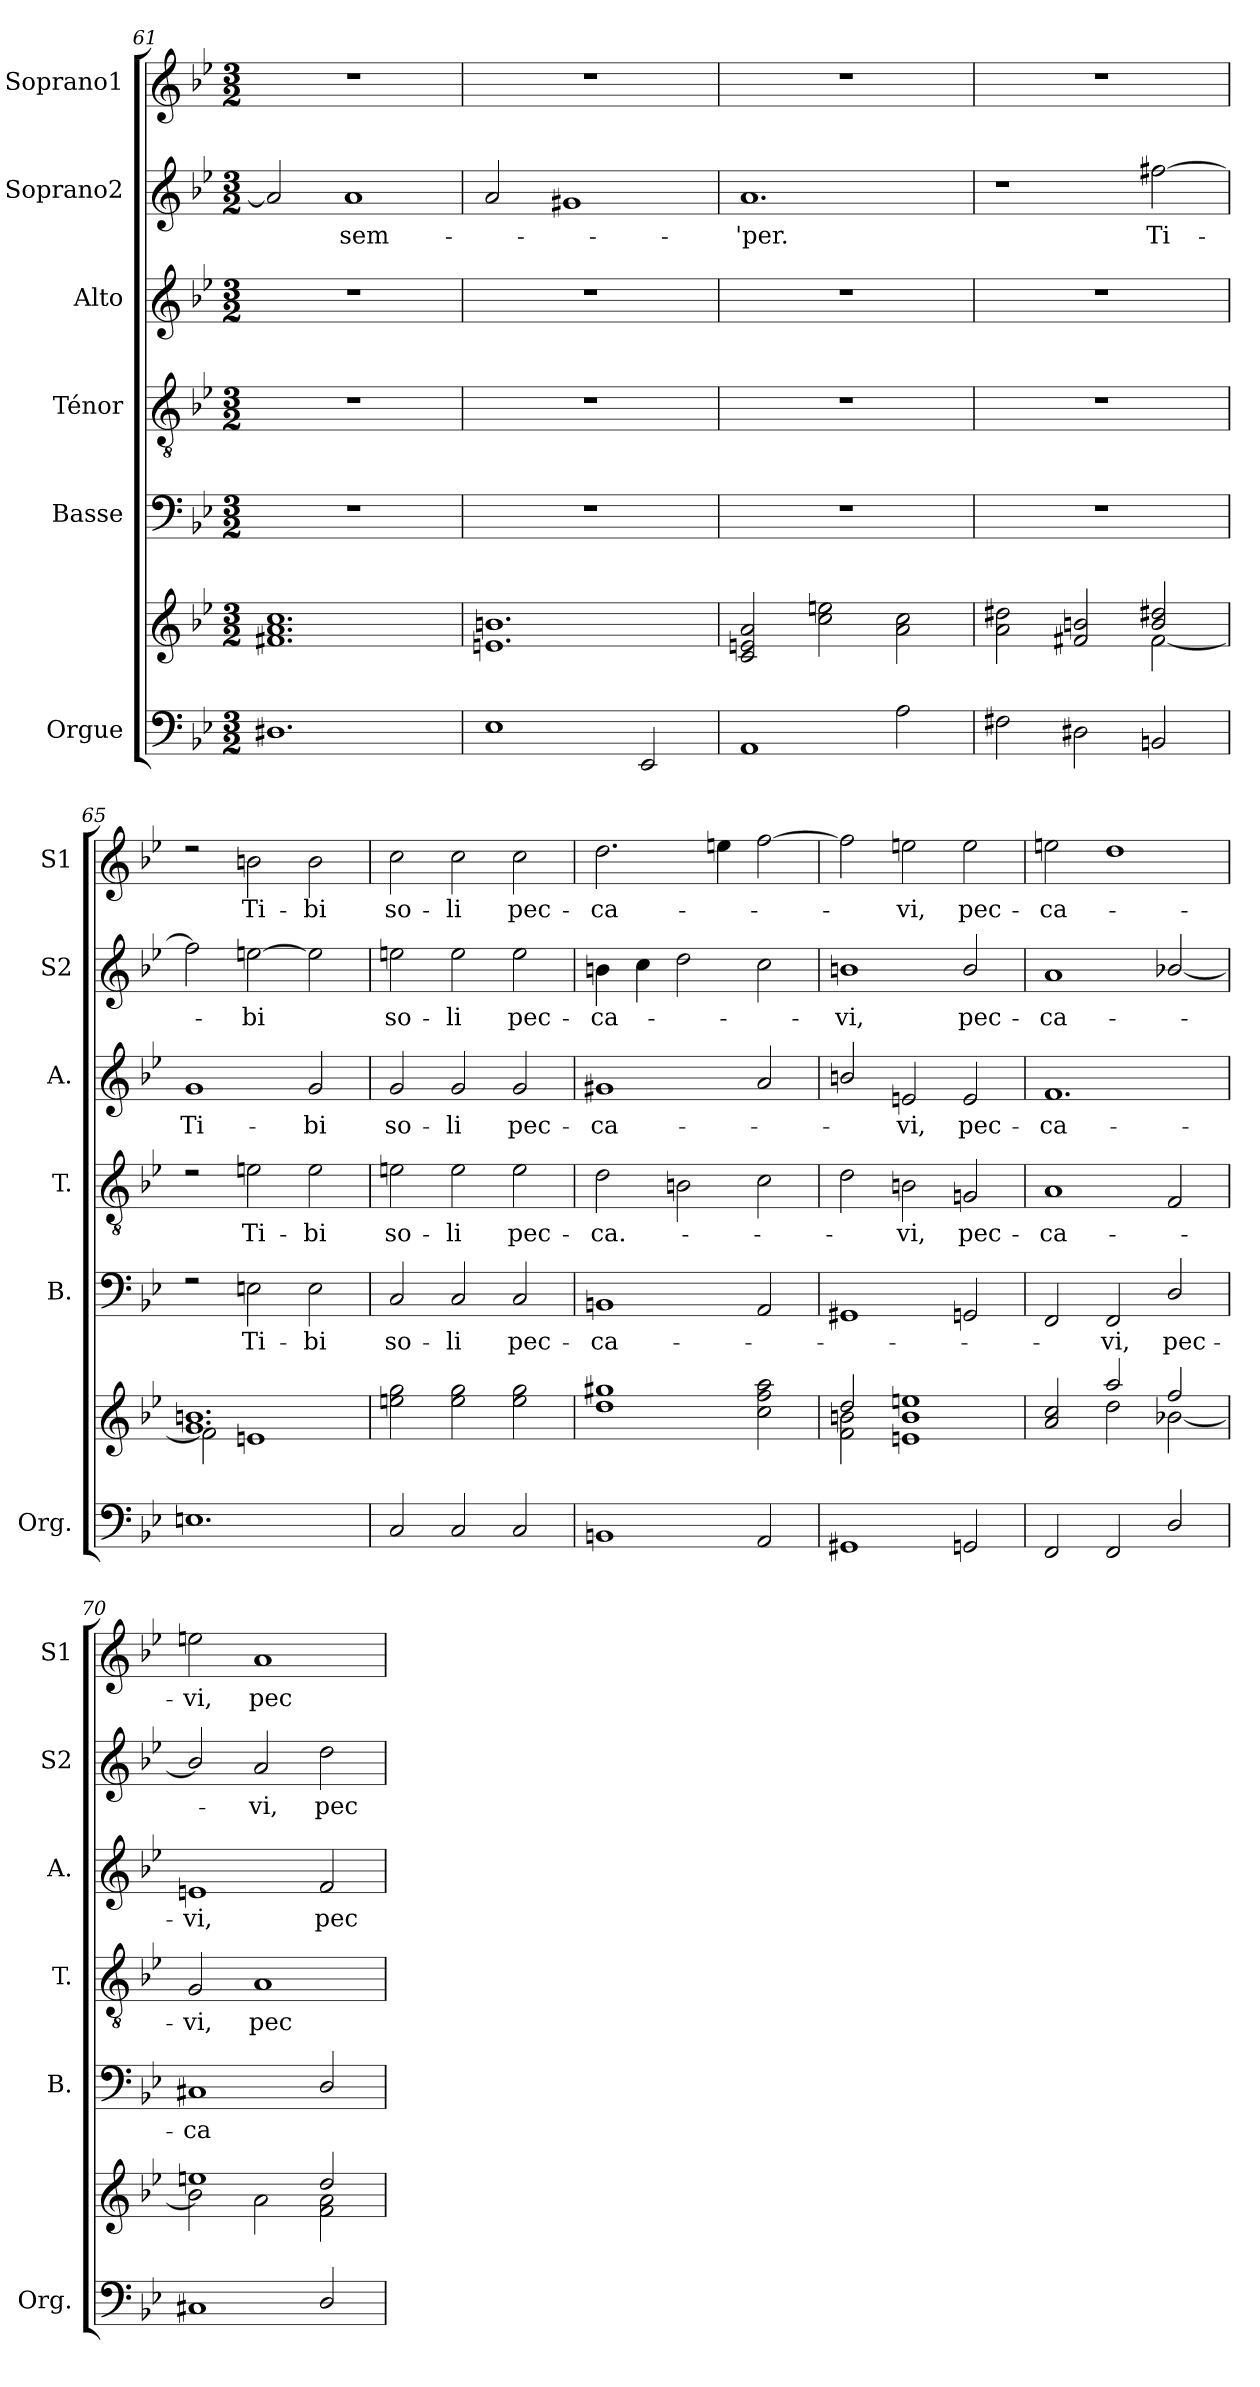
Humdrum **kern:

**kern	**kern	**kern	**text	**kern	**text	**kern	**text	**kern	**text	**kern	**text
*part6	*part6	*part5	*part5	*part4	*part4	*part3	*part3	*part2	*part2	*part1	*part1
*staff7	*staff6	*staff5	*staff5	*staff4	*staff4	*staff3	*staff3	*staff2	*staff2	*staff1	*staff1
*I"Orgue	*	*I"Basse	*	*I"Ténor	*	*I"Alto	*	*I"Soprano2	*	*I"Soprano1	*
*I'Org.	*	*I'B.	*	*I'T.	*	*I'A.	*	*I'S2	*	*I'S1	*
!!LO:PB:g=z
*clefF4	*clefG2	*clefF4	*	*clefGv2	*	*clefG2	*	*clefG2	*	*clefG2	*
*k[b-e-]	*k[b-e-]	*k[b-e-]	*	*k[b-e-]	*	*k[b-e-]	*	*k[b-e-]	*	*k[b-e-]	*
*M3/2	*M3/2	*M3/2	*	*M3/2	*	*M3/2	*	*M3/2	*	*M3/2	*
=61	=61	=61	=61	=61	=61	=61	=61	=61	=61	=61	=61
1.D#X	1.f#X 1.a 1.cc	1.r	.	1.r	.	1.r	.	2a/]	.	1.r	.
!	!	!	!	!	!	!	!	!	!LO:LY:b	!	!
.	.	.	.	.	.	.	.	1a	sem-	.	.
=62	=62	=62	=62	=62	=62	=62	=62	=62	=62	=62	=62
1E-	1.en 1.bn	1.r	.	1.r	.	1.r	.	2a/	.	1.r	.
.	.	.	.	.	.	.	.	1g#X	.	.	.
2EE-/	.	.	.	.	.	.	.	.	.	.	.
=63	=63	=63	=63	=63	=63	=63	=63	=63	=63	=63	=63
!	!	!	!	!	!	!	!	!	!LO:LY:b	!	!
1AA	2c/ 2en/ 2a/	1.r	.	1.r	.	1.r	.	1.a	-'per.	1.r	.
.	2cc\ 2een\	.	.	.	.	.	.	.	.	.	.
2A\	2a\ 2cc\	.	.	.	.	.	.	.	.	.	.
=64	=64	=64	=64	=64	=64	=64	=64	=64	=64	=64	=64
*	*^	*	*	*	*	*	*	*	*	*	*
2F#X\	2a\ 2dd#X\	1ryy	1.r	.	1.r	.	1.r	.	1r	.	1.r	.
2D#X\	2f#X/ 2bn/	.	.	.	.	.	.	.	.	.	.	.
!	!	!	!	!	!	!	!	!	!	!LO:LY:b	!	!
2BBn/	2b/ 2dd#X/	[2f#\	.	.	.	.	.	.	[2ff#X\	Ti-	.	.
=65	=65	=65	=65	=65	=65	=65	=65	=65	=65	=65	=65	=65
!	!	!	!	!	!	!	!	!LO:LY:b	!	!	!	!
1.En	1.g 1.bn	2f#\]	2rF	.	2rd	.	1g	Ti-	2ff#\]	.	2rdd	.
!	!	!	!	!LO:LY:b	!	!LO:LY:b	!	!	!	!LO:LY:b	!	!LO:LY:b
.	.	1en	2En\	-Ti-	2en\	Ti-	.	.	[2een\	-bi	2bn\	Ti-
!	!	!	!	!LO:LY:b	!	!LO:LY:b	!	!LO:LY:b	!	!	!	!LO:LY:b
.	.	.	2E\	-bi	2e\	-bi	2g/	-bi	2ee\]	.	2b\	-bi
*	*v	*v	*	*	*	*	*	*	*	*	*	*
=66	=66	=66	=66	=66	=66	=66	=66	=66	=66	=66	=66
!	!	!	!LO:LY:b	!	!LO:LY:b	!	!LO:LY:b	!	!LO:LY:b	!	!LO:LY:b
2C/	2een\ 2gg\	2C/	so-	2en\	so-	2g/	so-	2een\	so-	2cc\	so--
!	!	!	!LO:LY:b	!	!LO:LY:b	!	!LO:LY:b	!	!LO:LY:b	!	!LO:LY:b
2C/	2ee\ 2gg\	2C/	-li	2e\	-li	2g/	-li	2ee\	-li	2cc\	-li
!	!	!	!LO:LY:b	!	!LO:LY:b	!	!LO:LY:b	!	!LO:LY:b	!	!LO:LY:b
2C/	2ee\ 2gg\	2C/	pec-	2e\	pec-	2g/	pec-	2ee\	pec-	2cc\	pec-
=67	=67	=67	=67	=67	=67	=67	=67	=67	=67	=67	=67
!	!	!	!LO:LY:b	!	!LO:LY:b	!	!LO:LY:b	!	!LO:LY:b	!	!LO:LY:b
1BBn	1dd 1gg#X	1BBn	-ca-	2d\	-ca.-	1g#X	-ca-	4bn\	-ca-	2.dd\	-ca-
.	.	.	.	.	.	.	.	4cc\	.	.	.
.	.	.	.	2Bn\	.	.	.	2dd\	.	.	.
.	.	.	.	.	.	.	.	.	.	4een\	.
2AA/	2cc\ 2ff\ 2aa\	2AA/	.	2c\	.	2a/	.	2cc\	.	[2ff\	.
=68	=68	=68	=68	=68	=68	=68	=68	=68	=68	=68	=68
*	*^	*	*	*	*	*	*	*	*	*	*
!	!	!	!	!	!	!	!	!	!	!LO:LY:b	!	!
1GG#X	2dd/	2f\ 2bn\	1GG#X	.	2d\	.	2bn/	.	1bn	-vi,	2ff\]	.
!	!	!	!	!	!	!LO:LY:b	!	!LO:LY:b	!	!	!	!LO:LY:b
.	1b 1een	1en	.	.	2Bn\	-vi,	2en/	-vi,	.	.	2een\	-vi,
!	!	!	!	!	!	!LO:LY:b	!	!LO:LY:b	!	!LO:LY:b	!	!LO:LY:b
2GGn/	.	.	2GGn/	.	2Gni/	pec-	2e/	pec-	2b/	pec-	2ee\	pec-
!!LO:LB:g=z
=69	=69	=69	=69	=69	=69	=69	=69	=69	=69	=69	=69	=69
!	!	!	!	!	!	!LO:LY:b	!	!LO:LY:b	!	!LO:LY:b	!	!LO:LY:b
2FF/	2a/ 2cc/	2ryy	2FF/	.	1A	-ca-	1.f	-ca-	1a	-ca-	2een\	-ca-
!	!	!	!	!LO:LY:b	!	!	!	!	!	!	!	!
2FF/	2aa/	2dd\	2FF/	-vi,	.	.	.	.	.	.	1dd	.
!	!	!	!	!LO:LY:b	!	!	!	!	!	!	!	!
2D/	2ff/	[2b-X\	2D/	pec-	2F/	.	.	.	[2b-X/	.	.	.
=70	=70	=70	=70	=70	=70	=70	=70	=70	=70	=70	=70	=70
!	!	!	!	!LO:LY:b	!	!LO:LY:b	!	!LO:LY:b	!	!	!	!LO:LY:b
1C#X	1een	2b-\]	1C#X	-ca	2G/	-vi,	1en	-vi,	2b-/]	.	2een\	-vi,
!	!	!	!	!	!	!LO:LY:b	!	!	!	!LO:LY:b	!	!LO:LY:b
.	.	2a\	.	.	1A	pec	.	.	2a/	-vi,	1a	pec-
!	!	!	!	!	!	!	!	!LO:LY:b	!	!LO:LY:b	!	!
2D/	2dd/	2f\ 2a\	2D/	.	.	.	2f/	pec-	2dd\	pec-	.	.
*	*v	*v	*	*	*	*	*	*	*	*	*	*
=	=	=	=	=	=	=	=	=	=	=	=
*-	*-	*-	*-	*-	*-	*-	*-	*-	*-	*-	*-
